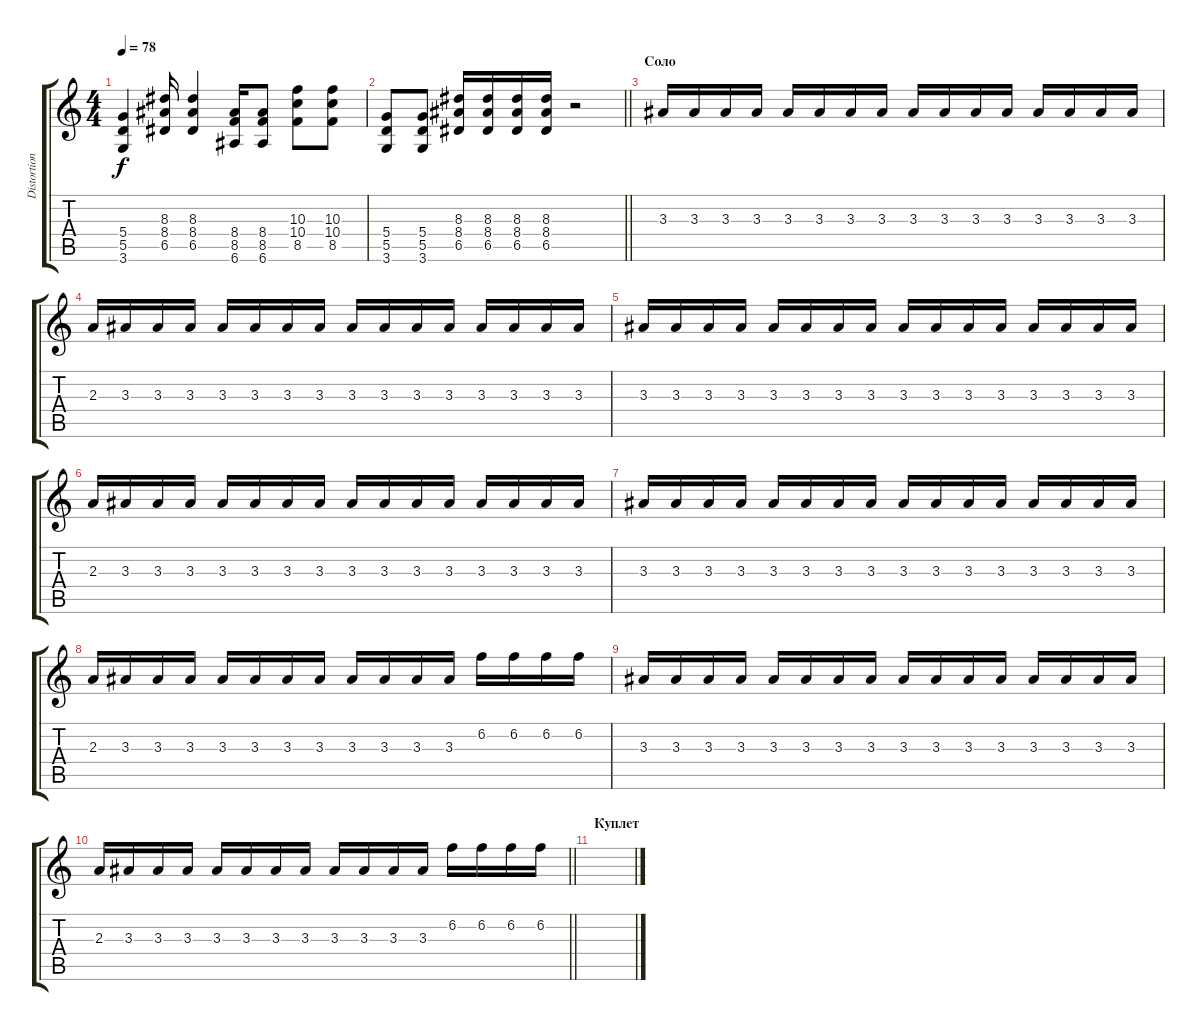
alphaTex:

\track ("Distortion" "Distortion") {instrument electricguitarclean}
\staff {score tabs}
\tuning (E4 B3 G3 D3 A2 E2) {hide}
\ts (4 4)
\tempo 78
\clef g2
\ks c
(5.4 5.5 3.6).4{dy f} (8.3 8.4 6.5).16 (8.3 8.4 6.5).4 (8.4 8.5 6.6).16 (8.4 8.5 6.6).8 (10.3 10.4 8.5).8 (10.3 10.4 8.5).8 |
\barLineRight lightlight
(5.4 5.5 3.6).8 (5.4 5.5 3.6).8 (8.3 8.4 6.5).16 (8.3 8.4 6.5).16 (8.3 8.4 6.5).16 (8.3 8.4 6.5).16 r.2 |
\section ("" "Соло")
3.3.16 3.3.16 3.3.16 3.3.16 3.3.16 3.3.16 3.3.16 3.3.16 3.3.16 3.3.16 3.3.16 3.3.16 3.3.16 3.3.16 3.3.16 3.3.16 |
2.3.16 3.3.16 3.3.16 3.3.16 3.3.16 3.3.16 3.3.16 3.3.16 3.3.16 3.3.16 3.3.16 3.3.16 3.3.16 3.3.16 3.3.16 3.3.16 |
3.3.16 3.3.16 3.3.16 3.3.16 3.3.16 3.3.16 3.3.16 3.3.16 3.3.16 3.3.16 3.3.16 3.3.16 3.3.16 3.3.16 3.3.16 3.3.16 |
2.3.16 3.3.16 3.3.16 3.3.16 3.3.16 3.3.16 3.3.16 3.3.16 3.3.16 3.3.16 3.3.16 3.3.16 3.3.16 3.3.16 3.3.16 3.3.16 |
3.3.16 3.3.16 3.3.16 3.3.16 3.3.16 3.3.16 3.3.16 3.3.16 3.3.16 3.3.16 3.3.16 3.3.16 3.3.16 3.3.16 3.3.16 3.3.16 |
2.3.16 3.3.16 3.3.16 3.3.16 3.3.16 3.3.16 3.3.16 3.3.16 3.3.16 3.3.16 3.3.16 3.3.16 6.2.16 6.2.16 6.2.16 6.2.16 |
3.3.16 3.3.16 3.3.16 3.3.16 3.3.16 3.3.16 3.3.16 3.3.16 3.3.16 3.3.16 3.3.16 3.3.16 3.3.16 3.3.16 3.3.16 3.3.16 |
\barLineRight lightlight
2.3.16 3.3.16 3.3.16 3.3.16 3.3.16 3.3.16 3.3.16 3.3.16 3.3.16 3.3.16 3.3.16 3.3.16 6.2.16 6.2.16 6.2.16 6.2.16 |
\section ("" "Куплет")
